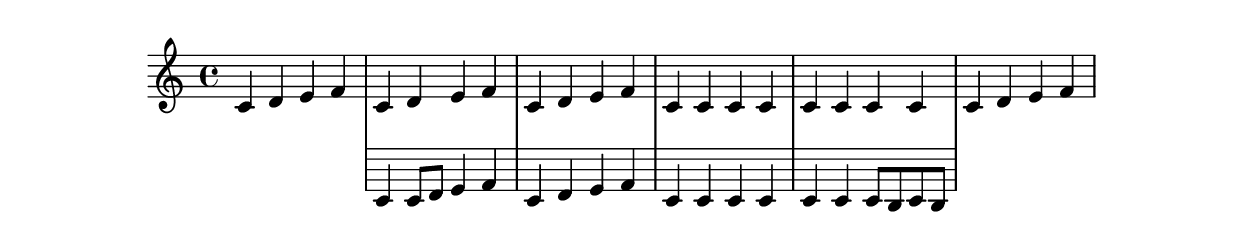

\version "2.1.30"

\header {

texidoc= "
An additional stave can be typeset in the middle of a score line. 
A new context type is created for the temporary staff to avoid printing 
time and key signatures and clef at the beginning of the extra stave.
"
} 

\score {
  \notes {
    \relative c' {
      \context Staff = One { c4 d e f }
      <<
        {c d e f | c d e f | c c c c | c c c c }
        \context TemporaryStaff = Two { c4 c8 d e4 f | c d e f |
          c c c c | c c c8 b c b |}
      >>
      c4 d e f |
    }
  }
  \paper {
    \context {
      \ScoreContext
      \consists Span_bar_engraver
      % Avoid a vertical line at the beginning of the system:
      \remove System_start_delimiter_engraver
      % Incorporate the new context in the hierarchy
      \accepts "TemporaryStaff"
    }
    \context {
      \StaffContext
      \name "TemporaryStaff"
      \alias "Staff"
      \remove "Clef_engraver"
      \remove "Time_signature_engraver"
      \remove "Key_engraver"
    }
  }
}

